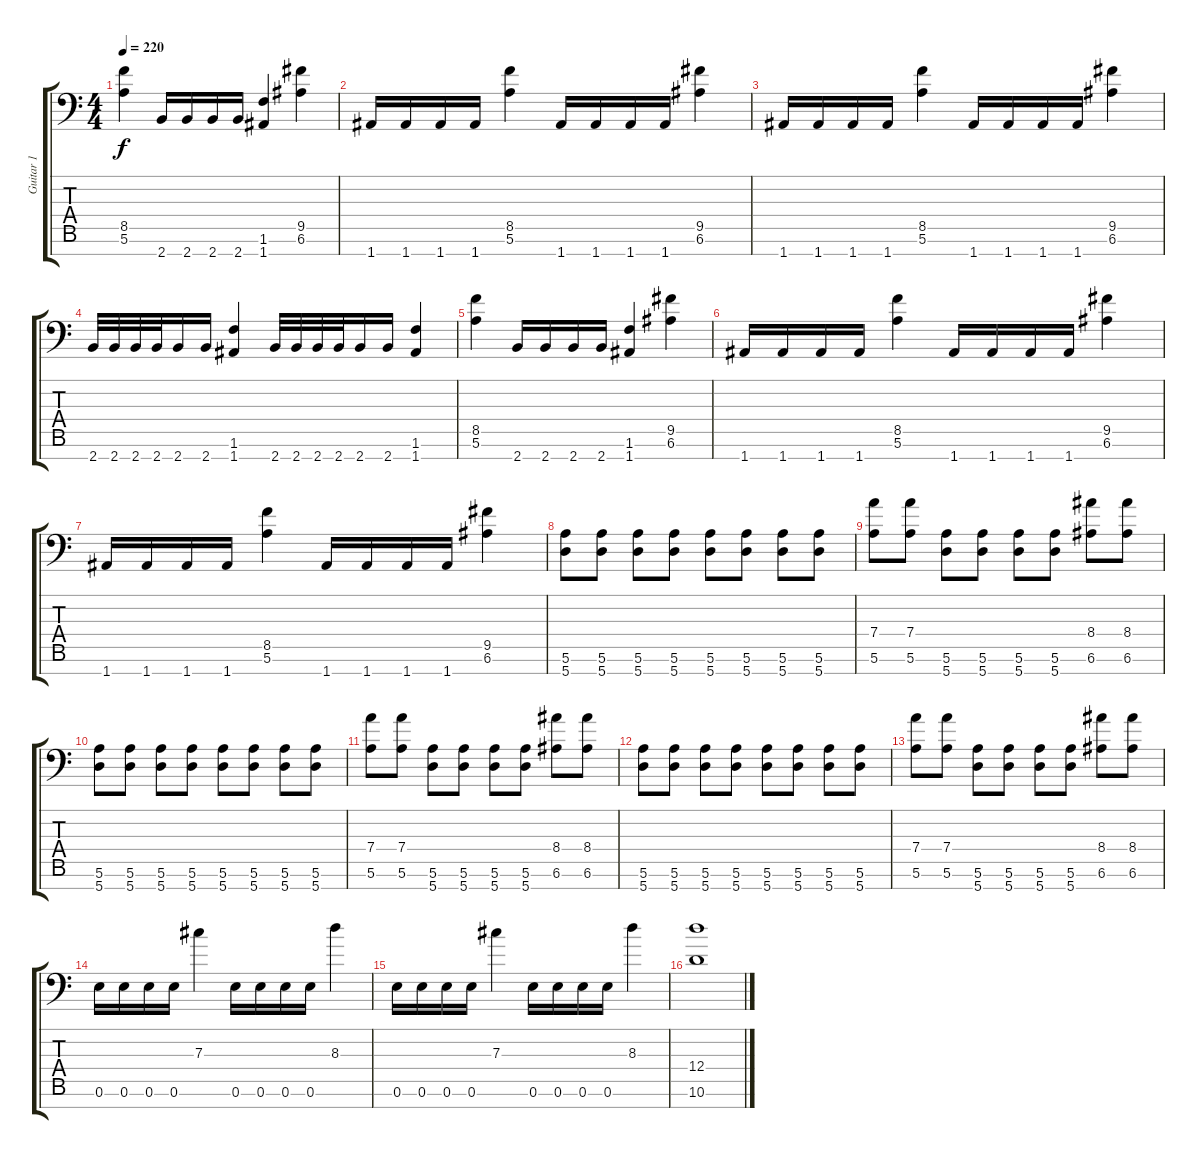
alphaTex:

\track ("Guitar 1" "Guitar 1") {instrument distortionguitar}
\staff {score tabs}
\tuning (E4 B3 Gb3 D3 A2 E2 A1) {hide}
\ts (4 4)
\tempo 220
\clef f4
\ks c
(8.5 5.6).4{dy f} 2.7.16 2.7.16 2.7.16 2.7.16 (1.6 1.7).4 (9.5 6.6).4 |
1.7.16 1.7.16 1.7.16 1.7.16 (8.5 5.6).4 1.7.16 1.7.16 1.7.16 1.7.16 (9.5 6.6).4 |
1.7.16 1.7.16 1.7.16 1.7.16 (8.5 5.6).4 1.7.16 1.7.16 1.7.16 1.7.16 (9.5 6.6).4 |
2.7.32 2.7.32 2.7.32 2.7.32 2.7.16 2.7.16 (1.6 1.7).4 2.7.32 2.7.32 2.7.32 2.7.32 2.7.16 2.7.16 (1.6 1.7).4 |
(8.5 5.6).4 2.7.16 2.7.16 2.7.16 2.7.16 (1.6 1.7).4 (9.5 6.6).4 |
1.7.16 1.7.16 1.7.16 1.7.16 (8.5 5.6).4 1.7.16 1.7.16 1.7.16 1.7.16 (9.5 6.6).4 |
1.7.16 1.7.16 1.7.16 1.7.16 (8.5 5.6).4 1.7.16 1.7.16 1.7.16 1.7.16 (9.5 6.6).4 |
(5.6 5.7).8 (5.6 5.7).8 (5.6 5.7).8 (5.6 5.7).8 (5.6 5.7).8 (5.6 5.7).8 (5.6 5.7).8 (5.6 5.7).8 |
(7.4 5.6).8 (7.4 5.6).8 (5.6 5.7).8 (5.6 5.7).8 (5.6 5.7).8 (5.6 5.7).8 (8.4 6.6).8 (8.4 6.6).8 |
(5.6 5.7).8 (5.6 5.7).8 (5.6 5.7).8 (5.6 5.7).8 (5.6 5.7).8 (5.6 5.7).8 (5.6 5.7).8 (5.6 5.7).8 |
(7.4 5.6).8 (7.4 5.6).8 (5.6 5.7).8 (5.6 5.7).8 (5.6 5.7).8 (5.6 5.7).8 (8.4 6.6).8 (8.4 6.6).8 |
(5.6 5.7).8 (5.6 5.7).8 (5.6 5.7).8 (5.6 5.7).8 (5.6 5.7).8 (5.6 5.7).8 (5.6 5.7).8 (5.6 5.7).8 |
(7.4 5.6).8 (7.4 5.6).8 (5.6 5.7).8 (5.6 5.7).8 (5.6 5.7).8 (5.6 5.7).8 (8.4 6.6).8 (8.4 6.6).8 |
0.6.16 0.6.16 0.6.16 0.6.16 7.3.4 0.6.16 0.6.16 0.6.16 0.6.16 8.3.4 |
0.6.16 0.6.16 0.6.16 0.6.16 7.3.4 0.6.16 0.6.16 0.6.16 0.6.16 8.3.4 |
(12.4 10.6).1
